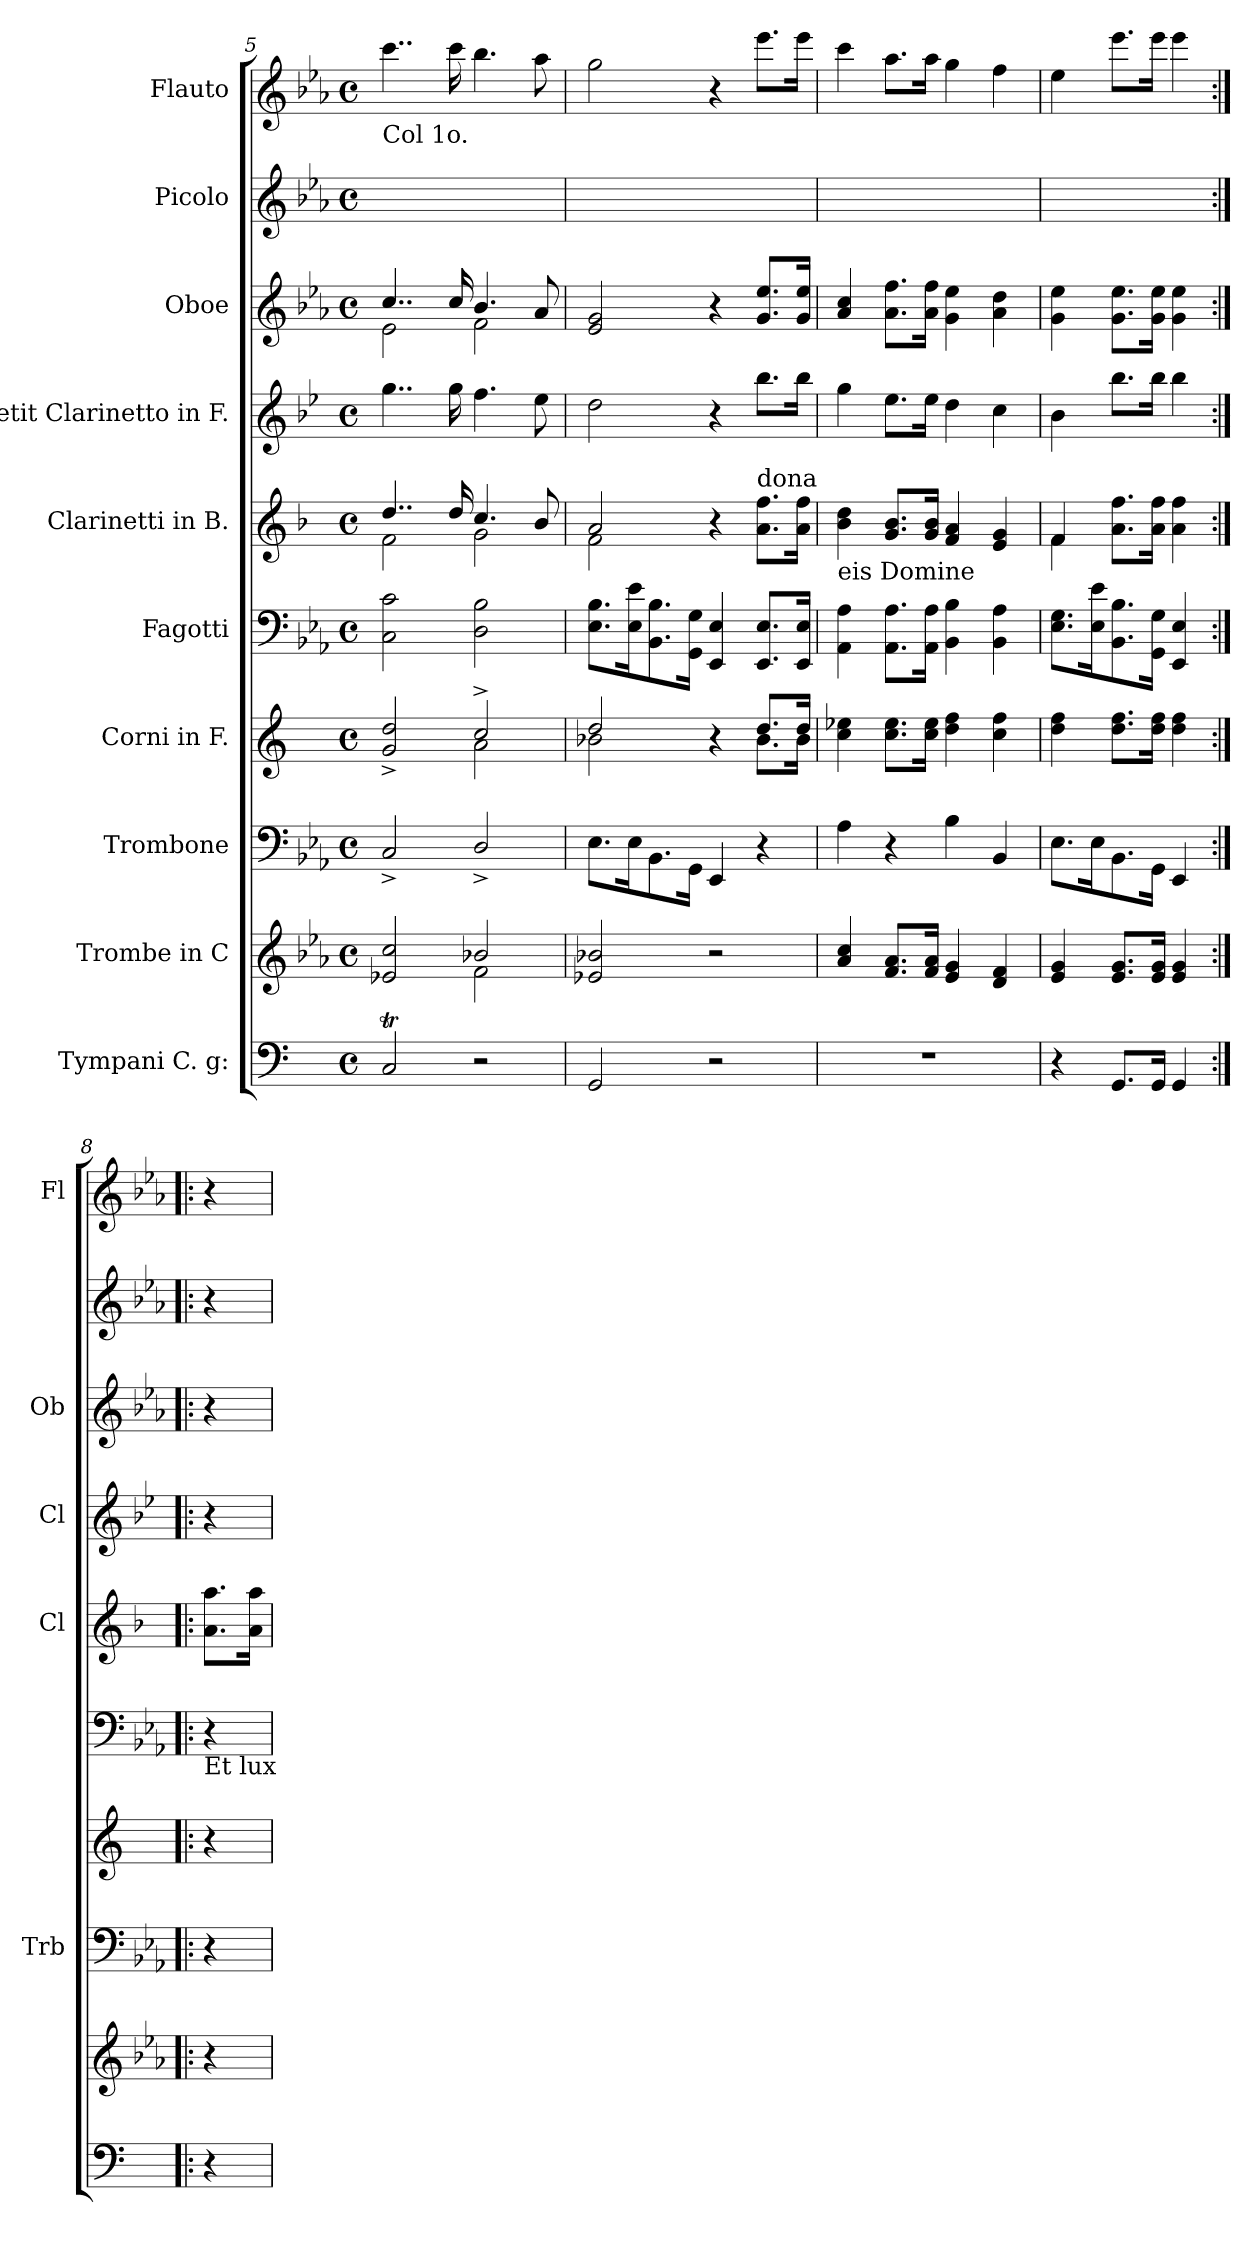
**kern	**kern	**kern	**kern	**kern	**kern	**kern	**kern	**kern	**kern
*part10	*part9	*part8	*part7	*part6	*part5	*part4	*part3	*part2	*part1
*staff10	*staff9	*staff8	*staff7	*staff6	*staff5	*staff4	*staff3	*staff2	*staff1
*I"Tympani C. g:	*I"Trombe in C	*I"Trombone	*I"Corni in F.	*I"Fagotti	*I"Clarinetti in B.	*I"Petit Clarinetto in F.	*I"Oboe	*I"Picolo	*I"Flauto
*	*	*I'Trb	*	*	*I'Cl	*I'Cl	*I'Ob	*	*I'Fl
*clefF4	*clefG2	*clefF4	*clefG2	*clefF4	*clefG2	*clefG2	*clefG2	*clefG2	*clefG2
*	*	*	*ITrd4c7	*	*ITrd1c2	*ITrd4c7	*	*	*
*k[]	*k[b-e-a-]	*k[b-e-a-]	*k[b-]	*k[b-e-a-]	*k[b-e-a-]	*k[b-e-a-]	*k[b-e-a-]	*k[b-e-a-]	*k[b-e-a-]
*M4/4	*M4/4	*M4/4	*M4/4	*M4/4	*M4/4	*M4/4	*M4/4	*M4/4	*M4/4
*met(c)	*met(c)	*met(c)	*met(c)	*met(c)	*met(c)	*met(c)	*met(c)	*met(c)	*met(c)
=5	=5	=5	=5	=5	=5	=5	=5	=5	=5
*	*^	*	*^	*	*^	*	*^	*	*
!	!	!	!	!	!	!	!	!	!	!	!	!LO:TX:a:t=Col 1o.	!
2CT/	2e-X/ 2cc/	2ryy	2C^/	2c^/ 2g^/	2ryy	2C\ 2c\	4..cc/	2e-\	4..cc\	4..cc/	2e-\	4..ccc\yy	4..ccc\
.	.	.	.	.	.	.	16cc/	.	16cc\	16cc/	.	16ccc\yy	16ccc\
2r	2b-X/	2f\	2D^/	2f^</	2d\	2D\ 2B-\	4.b-/	2f\	4.b-\	4.b-/	2f\	4.bb-\yy	4.bb-\
.	.	.	.	.	.	.	8a-/	.	8a-\	8a-/	.	8aa-\yy	8aa-\
*	*v	*v	*	*	*	*	*	*	*	*v	*v	*	*
=6	=6	=6	=6	=6	=6	=6	=6	=6	=6	=6	=6
2GG/	2e-X/ 2b-X/	8.E-\L	2g/	2e-X\	8.E-\ 8.B-\L	2g/	2e-\	2g\	2e-/ 2g/	2gg\yy	2gg\
.	.	16E-\K	.	.	16E-\ 16e-\K	.	.	.	.	.	.
.	.	8.BB-\	.	.	8.BB-\ 8.B-\	.	.	.	.	.	.
.	.	16GG\Jk	.	.	16GG\ 16G\Jk	.	.	.	.	.	.
2r	2r	4EE-/	4r	4ryy	4EE-/ 4E-/	4r	2ryy	4r	4r	4ryy	4r
!	!	!	!	!	!	!LO:TX:a:t=dona	!	!	!	!	!
.	.	4r	8.g/L	8.e-\L	8.EE-/ 8.E-/L	8.g\ 8.ee-\L	.	8.ee-\L	8.g/ 8.ee-/L	8.eee-\Lyy	8.eee-\L
.	.	.	16g/Jk	16e-\Jk	16EE-/ 16E-/Jk	16g\ 16ee-\Jk	.	16ee-\Jk	16g/ 16ee-/Jk	16eee-\Jkyy	16eee-\Jk
*	*	*	*	*	*	*v	*v	*	*	*	*
=7	=7	=7	=7	=7	=7	=7	=7	=7	=7	=7
!	!	!	!	!	!	!LO:TX:b:t=eis Domine	!	!	!	!
*	*	*	*v	*v	*	*	*	*	*	*
1r	4a-/ 4cc/	4A-\	4f\ 4a-X\	4AA-\ 4A-\	4a-\ 4cc\	4cc\	4a-/ 4cc/	4ccc\yy	4ccc\
.	8.f/ 8.a-/L	4r	8.f\ 8.a-\L	8.AA-\ 8.A-\L	8.f/ 8.a-/L	8.a-\L	8.a-\ 8.ff\L	8.aa-\Lyy	8.aa-\L
.	16f/ 16a-/Jk	.	16f\ 16a-\Jk	16AA-\ 16A-\Jk	16f/ 16a-/Jk	16a-\Jk	16a-\ 16ff\Jk	16aa-\Jkyy	16aa-\Jk
.	4e-/ 4g/	4B-\	4g\ 4b-\	4BB-\ 4B-\	4e-/ 4g/	4g\	4g\ 4ee-\	4gg\yy	4gg\
.	4d/ 4f/	4BB-/	4f\ 4b-\	4BB-\ 4A-\	4d/ 4f/	4f\	4a-\ 4dd\	4ff\yy	4ff\
=	=	=	=	=	=	=	=	=	=
*	*	*	*	*	*^	*	*	*	*
4r	4e-/ 4g/	8.E-\L	4g\ 4b-\	8.E-\ 8.G\L	4e-/	4e-\	4e-\	4g\ 4ee-\	4ee-\yy	4ee-\
.	.	16E-\K	.	16E-\ 16e-\K	.	.	.	.	.	.
8.GG/L	8.e-/ 8.g/L	8.BB-\	8.g\ 8.b-\L	8.BB-\ 8.B-\	8.g\ 8.ee-\L	2ryy	8.ee-\L	8.g\ 8.ee-\L	8.eee-\Lyy	8.eee-\L
16GG/Jk	16e-/ 16g/Jk	16GG\Jk	16g\ 16b-\Jk	16GG\ 16G\Jk	16g\ 16ee-\Jk	.	16ee-\Jk	16g\ 16ee-\Jk	16eee-\Jkyy	16eee-\Jk
4GG/	4e-/ 4g/	4EE-/	4g\ 4b-\	4EE-/ 4E-/	4g\ 4ee-\	.	4ee-\	4g\ 4ee-\	4eee-\yy	4eee-\
*	*	*	*	*	*v	*v	*	*	*	*
=8:|!|:	=8:|!|:	=8:|!|:	=8:|!|:	=8:|!|:	=8:|!|:	=8:|!|:	=8:|!|:	=8:|!|:	=8:|!|:
!	!	!	!	!LO:TX:b:t=Et lux	!	!	!	!	!
4r	4r	4r	4r	4r	8.g\ 8.gg\L	4r	4r	4r	4r
.	.	.	.	.	16g\ 16gg\Jk	.	.	.	.
=	=	=	=	=	=	=	=	=	=
*-	*-	*-	*-	*-	*-	*-	*-	*-	*-
